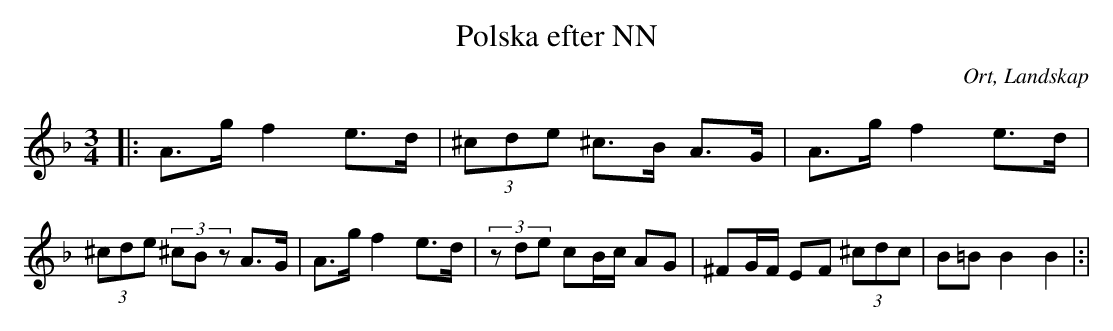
X:1
T:Polska efter NN
O:Ort, Landskap
M:3/4
L:1/8
K:Dm
|: A>g f2 e>d|(3^cde ^c>B A>G|A>g f2 e>d|(3^cde (3^cBz A>G|A>g f2 e>d|(3zde cB/c/ AG|^FG/F/ EF (3^cdc  |B=B B2 B2|:|
